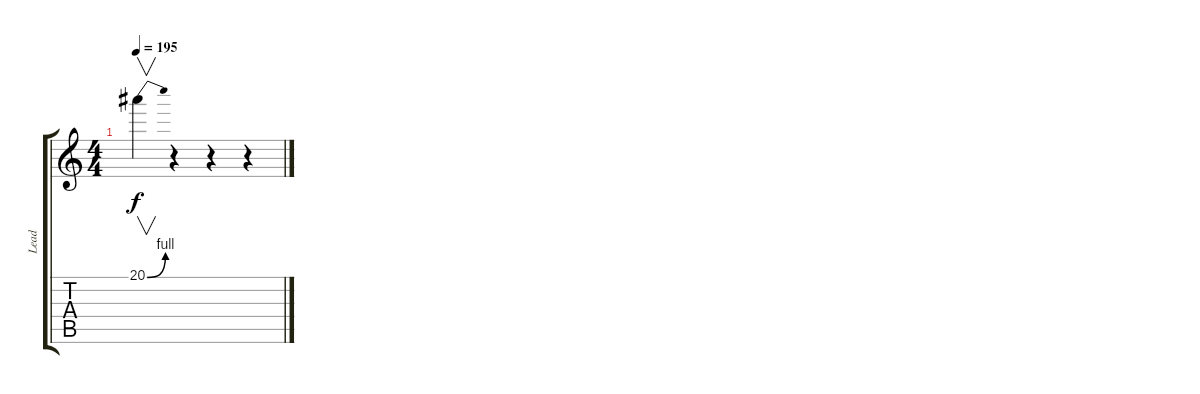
\track ("Lead" "Lead") {instrument distortionguitar}
\staff {score tabs}
\tuning (D4 A3 F3 C3 G2 C2) {hide}
\ts (4 4)
\tempo 195
\clef g2
\ks c
20.1{be (bend 0 0 60 4)}.4{v dy f} r.4 r.4 r.4
